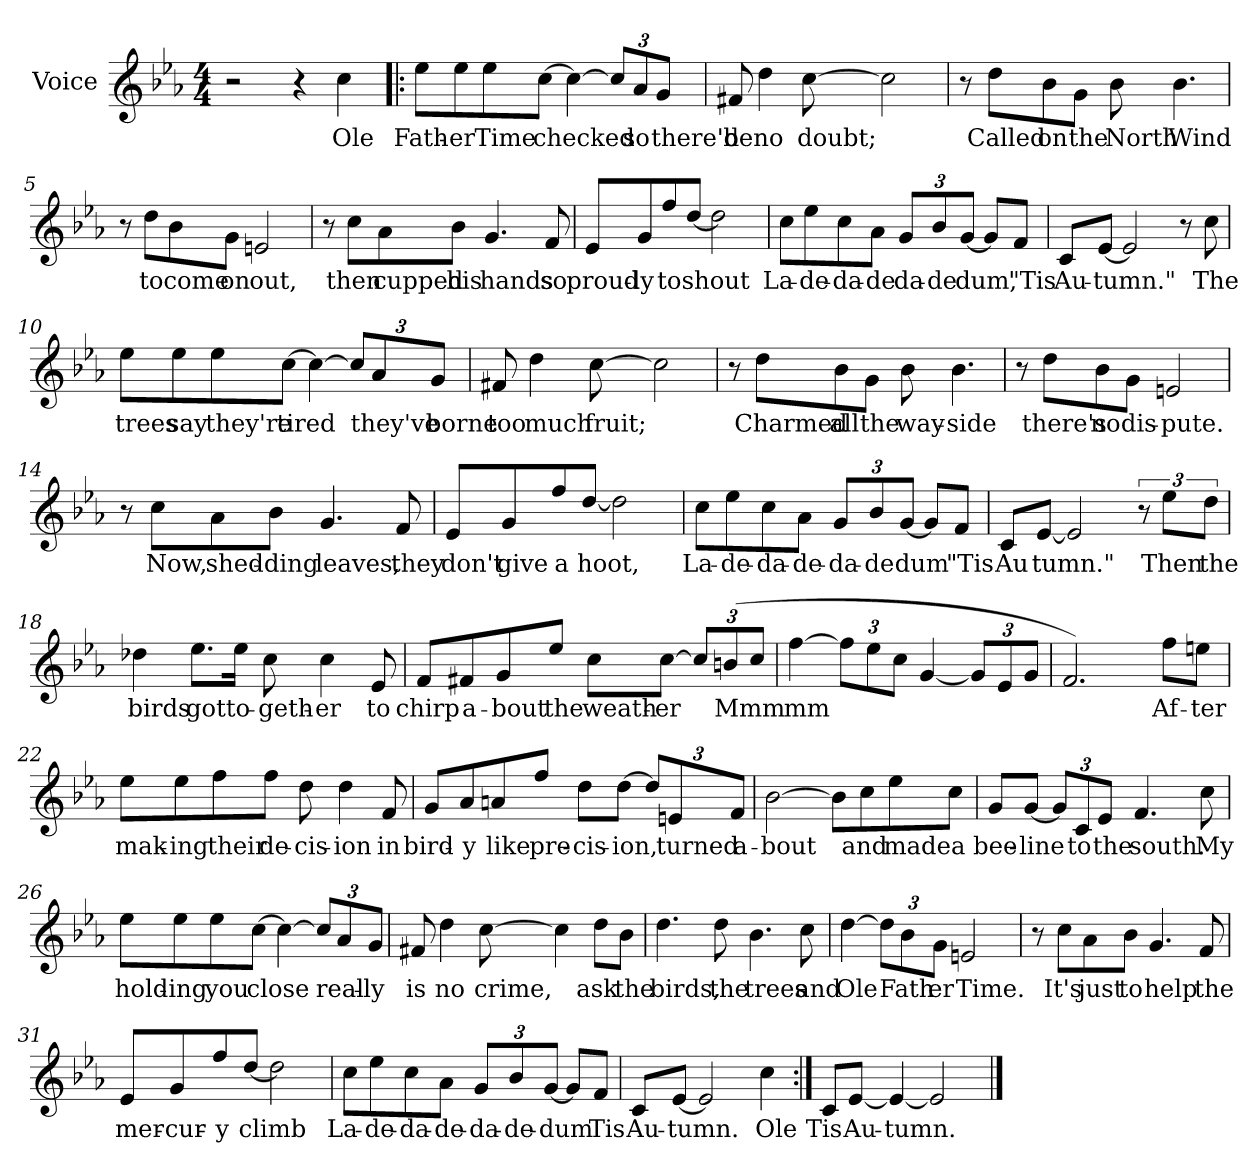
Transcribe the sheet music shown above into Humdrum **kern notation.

**kern	**text
*part1	*part1
*staff1	*staff1
*I"Voice	*
*I'Vo.	*
*clefG2	*
*k[b-e-a-]	*
*E-:	*
*M4/4	*
=1	=1
2r	.
4r	.
4cc\	Ole
=2!|:	=2!|:
8ee-\L	Fath-
8ee-\	er
8ee-\	Time
[8cc\J	checked
4cc\_	.
*Xbrackettup	*
12cc/L]	.
12a-/	so
12g/J	there'd
=3	=3
8f#X/	be
4dd\	no
[8cc\	doubt;
2cc\]	.
=4	=4
8r	.
8dd\L	Called
8b-\	on
8g\J	the
8b-\	North
4.b-\	Wind
!!LO:LB:g=z
=5	=5
8r	.
8dd\L	to
8b-\	come
8g\J	on
2en/	out,
=6	=6
8r	.
8cc\L	then
8a-\	cupped
8b-\J	his
4.g/	hands
8f/	so
=7	=7
8e-/L	proud-
8g/	ly
8ff/	to
[8dd/J	shout
2dd\]	.
!!LO:LB:g=z
=8	=8
8cc\L	La-
8ee-\	de-
8cc\	da-
8a-\J	-de
12g/L	da-
12b-/	de
[12g/J	dum,
8g/L]	.
8f/J	"Tis
=9	=9
8c/L	Au-
[8e-/J	tumn."
2e-/]	.
8r	.
8cc\	The
=10	=10
8ee-\L	trees
8ee-\	say
8ee-\	they're
[8cc\J	-tired
4cc\_	.
12cc/L]	.
12a-/	they've
12g/J	borne
!!LO:LB:g=z
=11	=11
8f#X/	too
4dd\	much
[8cc\	fruit;
2cc\]	.
=12	=12
8r	.
8dd\L	Charmed
8b-\	all
8g\J	the
8b-\	way-
4.b-\	side
=13	=13
8r	.
8dd\L	there's
8b-\	no
8g\J	dis-
2en/	pute.
!!LO:LB:g=z
=14	=14
8r	.
8cc\L	Now,
8a-\	shed-
8b-\J	ding
4.g/	leaves,
8f/	they
=15	=15
8e-/L	don't
8g/	give
8ff/	a
[8dd/J	hoot,
2dd\]	.
=16	=16
8cc\L	La-
8ee-\	de-
8cc\	da-
8a-\J	de-
12g/L	da-
12b-/	de
[12g/J	dum
8g/L]	.
8f/J	"Tis
!!LO:LB:g=z
=17	=17
8c/L	-Au
[8e-/J	tumn."
2e-/]	.
*brackettup	*
12r	.
12ee-\L	Then
12dd\J	the
=18	=18
4dd-X\	birds
8.ee-\L	got
16ee-\Jk	to-
8cc\	geth-
4cc\	er
8e-/	to
=19	=19
8f/L	chirp
8f#X/	a-
8g/	bout
8ee-/J	the
8cc\L	weath-
[8cc\J	er
*Xbrackettup	*
12cc/L]	.
(12bn/	Mmm
12cc/J	.
!!LO:LB:g=z
=20	=20
[4ff\	mm
12ff\L]	.
12ee-\	.
12cc\J	.
[4g/	.
12g/L]	.
12e-/	.
12g/J	.
=21	=21
2.f/)	.
8ff\L	Af-
8een\J	ter
=22	=22
8ee-\L	mak-
8ee-\	ing
8ff\	their
8ff\J	de-
8dd\	cis-
4dd\	ion
8f/	in
!!LO:LB:g=z
=23	=23
8g/L	bird-
8a-/	y
8an/	like
8ff/J	-pre-
8dd\L	cis-
[8dd\J	ion,
12dd/L]	.
12en/	turned
12f/J	a-
=24	=24
[2b-\	bout
8b-\L]	.
8cc\	and
8ee-\	made
8cc\J	a
=25	=25
8g/L	bee-
[8g/J	line
12g/L]	.
12c/	to
12e-/J	the
4.f/	south.
8cc\	My
!!LO:PB:g=z
=26	=26
8ee-\L	hold-
8ee-\	ing
8ee-\	you
[8cc\J	close
4cc\_	.
12cc/L]	.
12a-/	real-
12g/J	ly
=27	=27
8f#X/	is
4dd\	no
[8cc\	crime,
4cc\]	.
8dd\L	ask
8b-\J	the
=28	=28
4.dd\	birds,
8dd\	the
4.b-\	trees
8cc\	and
!!LO:LB:g=z
=29	=29
[4dd\	Ole
12dd\L]	.
12b-\	Fath
12g\J	er
2en/	Time.
=30	=30
8r	.
8cc\L	It's
8a-\	just
8b-\J	to
4.g/	help
8f/	the
=31	=31
8e-/L	mer-
8g/	cur-
8ff/	y
[8dd/J	climb
2dd\]	.
!!LO:LB:g=z
=32	=32
8cc\L	La-
8ee-\	de-
8cc\	da-
8a-\J	de-
12g/L	da-
12b-/	de-
[12g/J	-dum
8g/L]	.
8f/J	Tis
=33	=33
8c/L	Au-
[8e-/J	tumn.
2e-/]	.
4cc\	Ole
=34:|!	=34:|!
8c/L	Tis
[8e-/J	Au-
4e-/_	tumn.
2e-/]	.
==	==
*-	*-
